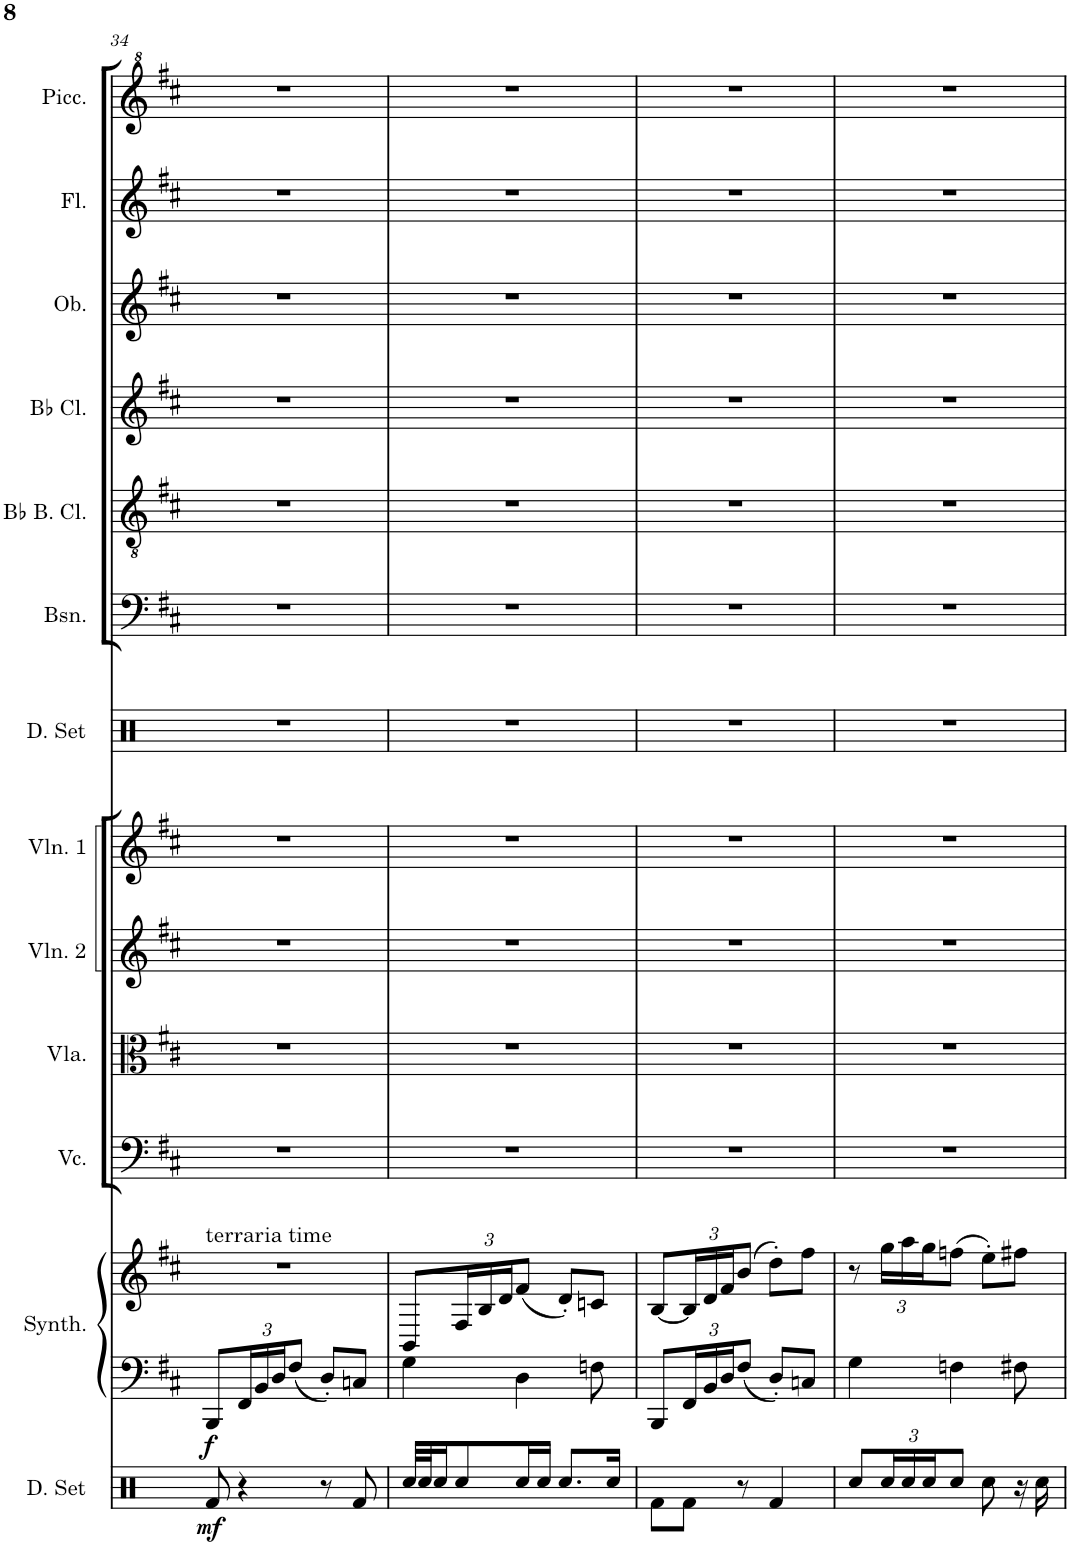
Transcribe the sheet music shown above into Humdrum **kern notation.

**kern	**dynam	**kern	**kern	**dynam	**kern	**kern	**kern	**kern	**kern	**kern	**kern	**kern	**kern	**kern	**kern
*part13	*part13	*part12	*part12	*part12	*part11	*part10	*part9	*part8	*part7	*part6	*part5	*part4	*part3	*part2	*part1
*staff14	*staff14	*staff13	*staff12	*staff12/13	*staff11	*staff10	*staff9	*staff8	*staff7	*staff6	*staff5	*staff4	*staff3	*staff2	*staff1
*I"Drumset	*	*I"Saw Synthesizer	*	*	*I"Violoncello	*I"Viola	*I"Violin 2	*I"Violin 1	*I"Drumset	*I"Bassoon	*I"Bb Bass Clarinet	*I"Bb Clarinet	*I"Oboe	*I"Flute	*I"Piccolo
*I'D. Set	*	*I'Synth.	*	*	*I'Vc.	*I'Vla.	*I'Vln. 2	*I'Vln. 1	*I'D. Set	*I'Bsn.	*I'Bb B. Cl.	*I'Bb Cl.	*I'Ob.	*I'Fl.	*I'Picc.
!!LO:PB:g=z
*clefX	*	*clefF4	*clefG2	*	*clefF4	*clefC3	*clefG2	*clefG2	*clefX	*clefF4	*clefGv2	*clefG2	*clefG2	*clefG2	*clefG^2
*	*	*	*	*	*	*	*	*	*	*	*ITrd8c14	*ITrd1c2	*	*	*ITrd-7c-12
*k[]	*	*k[f#c#]	*k[f#c#]	*	*k[f#c#]	*k[f#c#]	*k[f#c#]	*k[f#c#]	*k[]	*k[f#c#]	*k[f#c#]	*k[f#c#]	*k[f#c#]	*k[f#c#]	*k[f#c#]
*M5/8	*	*M5/8	*M5/8	*	*M5/8	*M5/8	*M5/8	*M5/8	*M5/8	*M5/8	*M5/8	*M5/8	*M5/8	*M5/8	*M5/8
=34	=34	=34	=34	=34	=34	=34	=34	=34	=34	=34	=34	=34	=34	=34	=34
!	!	!	!LO:TX:a:t=terraria time	!	!	!	!	!	!	!	!	!	!	!	!
!	!LO:DY:b	!	!	!LO:DY:b=2	!	!	!	!	!	!	!	!	!	!	!
8Rf/	mf	8BBB/L	8%5r	f	8%5r	8%5r	8%5r	8%5r	8%5r	8%5r	8%5r	8%5r	8%5r	8%5r	8%5r
*	*	*Xbrackettup	*	*	*	*	*	*	*	*	*	*	*	*	*
4r	.	24FF#/L	.	.	.	.	.	.	.	.	.	.	.	.	.
.	.	24BB/	.	.	.	.	.	.	.	.	.	.	.	.	.
.	.	24D/J	.	.	.	.	.	.	.	.	.	.	.	.	.
.	.	8F#/J	.	.	.	.	.	.	.	.	.	.	.	.	.
8r	.	8D'/L	.	.	.	.	.	.	.	.	.	.	.	.	.
8Rf/	.	8Cn/J	.	.	.	.	.	.	.	.	.	.	.	.	.
=35	=35	=35	=35	=35	=35	=35	=35	=35	=35	=35	=35	=35	=35	=35	=35
32Rcc/LLL	.	4G\	8BB/L	.	8%5r	8%5r	8%5r	8%5r	8%5r	8%5r	8%5r	8%5r	8%5r	8%5r	8%5r
32Rcc/J	.	.	.	.	.	.	.	.	.	.	.	.	.	.	.
16Rcc/J	.	.	.	.	.	.	.	.	.	.	.	.	.	.	.
*	*	*	*Xbrackettup	*	*	*	*	*	*	*	*	*	*	*	*
8Rcc/	.	.	24F#/L	.	.	.	.	.	.	.	.	.	.	.	.
.	.	.	24B/	.	.	.	.	.	.	.	.	.	.	.	.
.	.	.	24d/J	.	.	.	.	.	.	.	.	.	.	.	.
16Rcc/L	.	4D\	(8f#/J	.	.	.	.	.	.	.	.	.	.	.	.
16Rcc/JJ	.	.	.	.	.	.	.	.	.	.	.	.	.	.	.
8.Rcc/L	.	.	8d'/L)	.	.	.	.	.	.	.	.	.	.	.	.
.	.	8Fn\	8cn/J	.	.	.	.	.	.	.	.	.	.	.	.
16Rcc/Jk	.	.	.	.	.	.	.	.	.	.	.	.	.	.	.
=36	=36	=36	=36	=36	=36	=36	=36	=36	=36	=36	=36	=36	=36	=36	=36
8Rf\L	.	8BBB/L	[8B/L	.	8%5r	8%5r	8%5r	8%5r	8%5r	8%5r	8%5r	8%5r	8%5r	8%5r	8%5r
8Rf\J	.	24FF#/L	24B/L]	.	.	.	.	.	.	.	.	.	.	.	.
.	.	24BB/	24d/	.	.	.	.	.	.	.	.	.	.	.	.
.	.	24D/J	24f#/J	.	.	.	.	.	.	.	.	.	.	.	.
8r	.	8F#/J	(8b/J	.	.	.	.	.	.	.	.	.	.	.	.
4Rf/	.	8D'/L	8dd'\L)	.	.	.	.	.	.	.	.	.	.	.	.
.	.	8Cn/J	8ff#\J	.	.	.	.	.	.	.	.	.	.	.	.
=37	=37	=37	=37	=37	=37	=37	=37	=37	=37	=37	=37	=37	=37	=37	=37
8Rcc/L	.	4G\	8r	.	8%5r	8%5r	8%5r	8%5r	8%5r	8%5r	8%5r	8%5r	8%5r	8%5r	8%5r
*Xbrackettup	*	*	*	*	*	*	*	*	*	*	*	*	*	*	*
24Rcc/L	.	.	24gg\LL	.	.	.	.	.	.	.	.	.	.	.	.
24Rcc/	.	.	24aa\	.	.	.	.	.	.	.	.	.	.	.	.
24Rcc/J	.	.	24gg\J	.	.	.	.	.	.	.	.	.	.	.	.
8Rcc/J	.	4Fn\	(8ffn\J	.	.	.	.	.	.	.	.	.	.	.	.
8Rcc\	.	.	8ee'\L)	.	.	.	.	.	.	.	.	.	.	.	.
16r	.	8F#X\	8ff#X\J	.	.	.	.	.	.	.	.	.	.	.	.
16Rcc\	.	.	.	.	.	.	.	.	.	.	.	.	.	.	.
=	=	=	=	=	=	=	=	=	=	=	=	=	=	=	=
*-	*-	*-	*-	*-	*-	*-	*-	*-	*-	*-	*-	*-	*-	*-	*-
